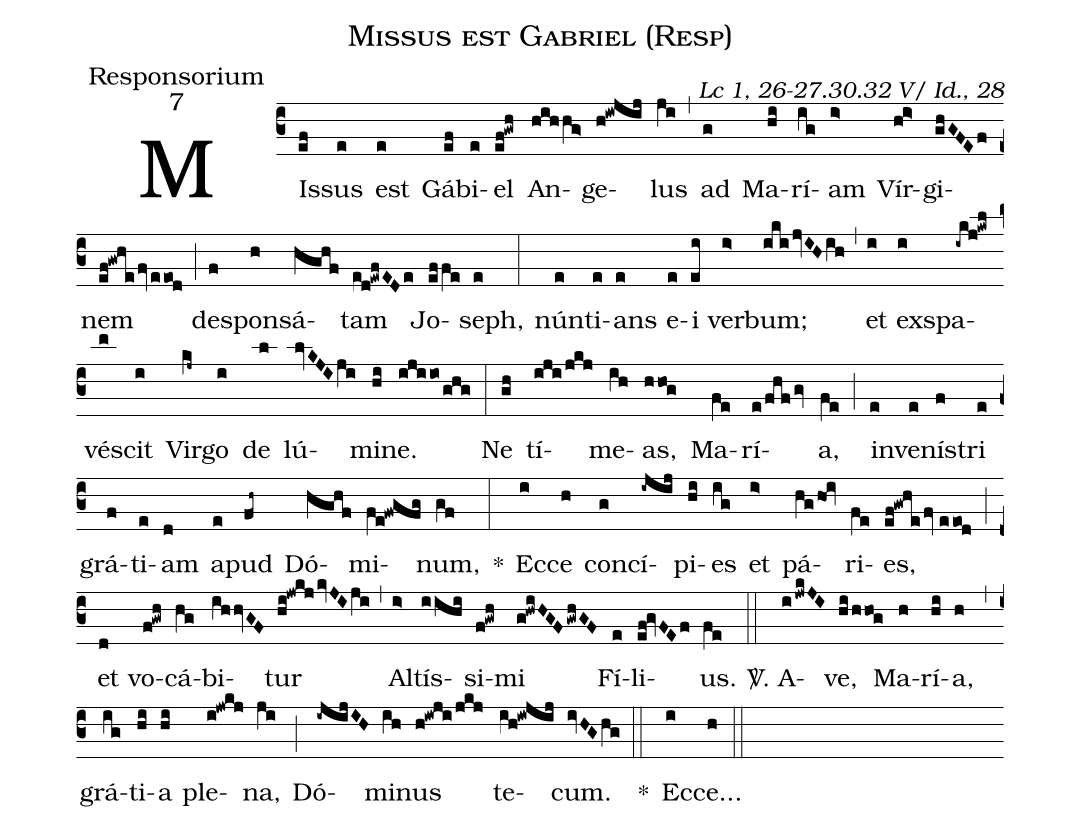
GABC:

name:Missus est Gabriel (Resp);
office-part:Responsorium;
mode:7;
commentary:Lc 1, 26-27.30.32 V/ Id., 28;
%%
(c3)MIs(ef)sus(e) est(e) Gá(ef)bi(e)el(ef!gwh) An(hihhg>)ge(h!iwjij)lus(ji) (,) ad(g) Ma(hi)rí(ig)am(i>) Vír(hi>)gi(ghGFEf)nem(ef!gwhe/fveeod) (;) de(f)spon(h)sá(hghf)tam(ed!ewfEDe) Jo(effe)seph,(e) (:) nún(e)ti(e)ans(e) e(e)i(ei) ver(i>)bum;(iki/jvIHih) (,) et(i) ex(i)spa(-ikj!kwl)vé(m)scit(i) Vir(kj~)go(i) de(l) lú(lvKJIji)mi(hi)ne.(ijiio/ghg) (:) Ne(gh) tí(iji/jkj)me(ih)as,(hhog) Ma(fe)rí(e/fhf/gv)a,(fe) (;) in(e)ve(e)nís(f)tri(e) grá(f)ti(e)am(d) a(e)pud(fh~) Dó(hghf)mi(fe!fwgfg)num,(gf) *(:) Ec(i)ce(h) con(g)cí(-ijij)pi(hi)es(ig) et(i>) pá(hghoi)ri(fe)es,(ef!gwhe/fv//eeod) (;) et(d) vo(f!gwh)cá(hg)bi(ihhvGF)tur(hi!jwkj/kvJIji) (,) Al(i>)tís(iihi)si(f!gwh)mi(g!hwiHGF/gwhGF) Fí(e)li(ef!gvFEf)us.(fe) (::)

<sp>V/</sp>. A(ijwkJI)ve,(hi/hhog) Ma(h)rí(hi)a,(h) (,) grá(ig)ti(hi)a(hi) ple(i!jwkj)na,(ji) (;) Dó(-ijijIH)mi(ih)nus(h!iwji/jkj) te(ih!iwjij)cum.(ivHGhg) (::)
*() Ec(i)ce...(h) (::)
